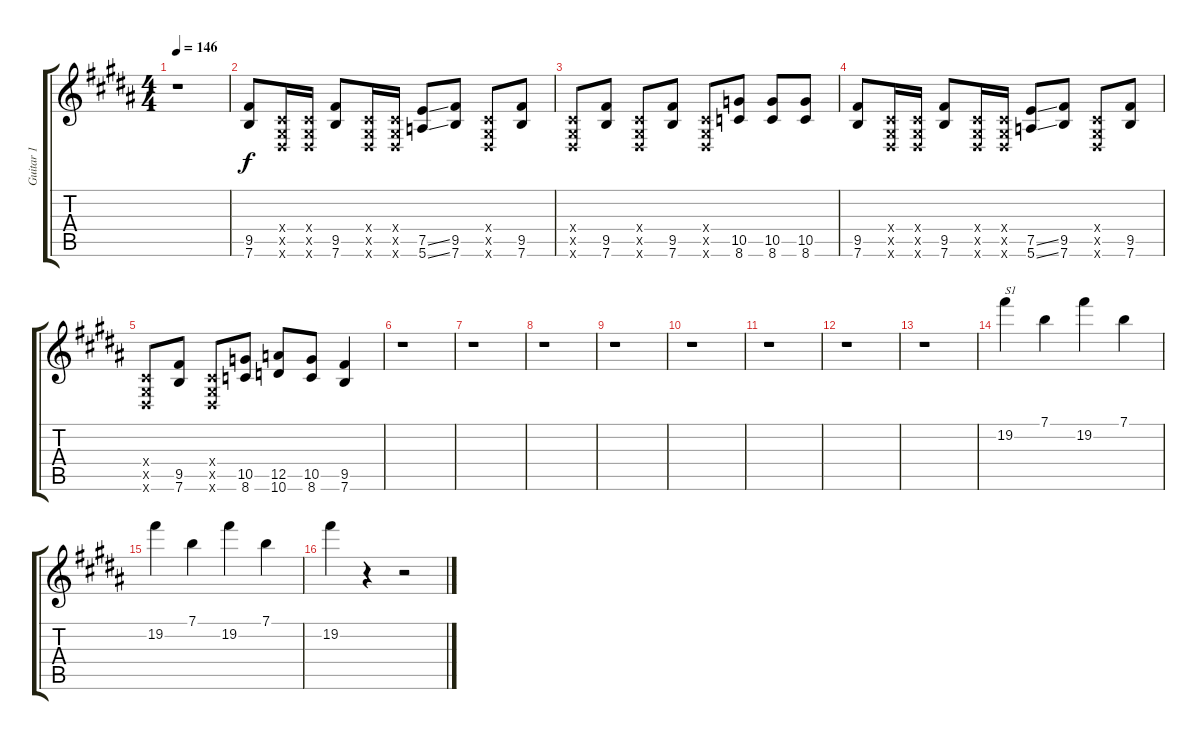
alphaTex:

\track ("Guitar 1" "Guitar 1") {instrument distortionguitar}
\staff {score tabs}
\tuning (E4 B3 G3 D3 A2 E2) {hide}
\ts (4 4)
\tempo 146
\clef g2
\ks b
r.1{dy f} |
(9.5 7.6).8 (-1.4{x} -1.5{x} -1.6{x}).16 (-1.4{x} -1.5{x} -1.6{x}).16 (9.5 7.6).8 (-1.4{x} -1.5{x} -1.6{x}).16 (-1.4{x} -1.5{x} -1.6{x}).16 (7.5{ss} 5.6{ss}).8 (9.5 7.6).8 (-1.4{x} -1.5{x} -1.6{x}).8 (9.5 7.6).8 |
(-1.4{x} -1.5{x} -1.6{x}).8 (9.5 7.6).8 (-1.4{x} -1.5{x} -1.6{x}).8 (9.5 7.6).8 (-1.4{x} -1.5{x} -1.6{x}).8 (10.5 8.6).8 (10.5 8.6).8 (10.5 8.6).8 |
(9.5 7.6).8 (-1.4{x} -1.5{x} -1.6{x}).16 (-1.4{x} -1.5{x} -1.6{x}).16 (9.5 7.6).8 (-1.4{x} -1.5{x} -1.6{x}).16 (-1.4{x} -1.5{x} -1.6{x}).16 (7.5{ss} 5.6{ss}).8 (9.5 7.6).8 (-1.4{x} -1.5{x} -1.6{x}).8 (9.5 7.6).8 |
(-1.4{x} -1.5{x} -1.6{x}).8 (9.5 7.6).8 (-1.4{x} -1.5{x} -1.6{x}).8 (10.5 8.6).8 (12.5 10.6).8 (10.5 8.6).8 (9.5 7.6).4 |
r.1 |
r.1 |
r.1 |
r.1 |
r.1 |
r.1 |
r.1 |
r.1 |
19.2.4{txt "S1" instrument stringensemble1} 7.1.4 19.2.4 7.1.4 |
19.2.4 7.1.4 19.2.4 7.1.4 |
19.2.4 r.4 r.2
